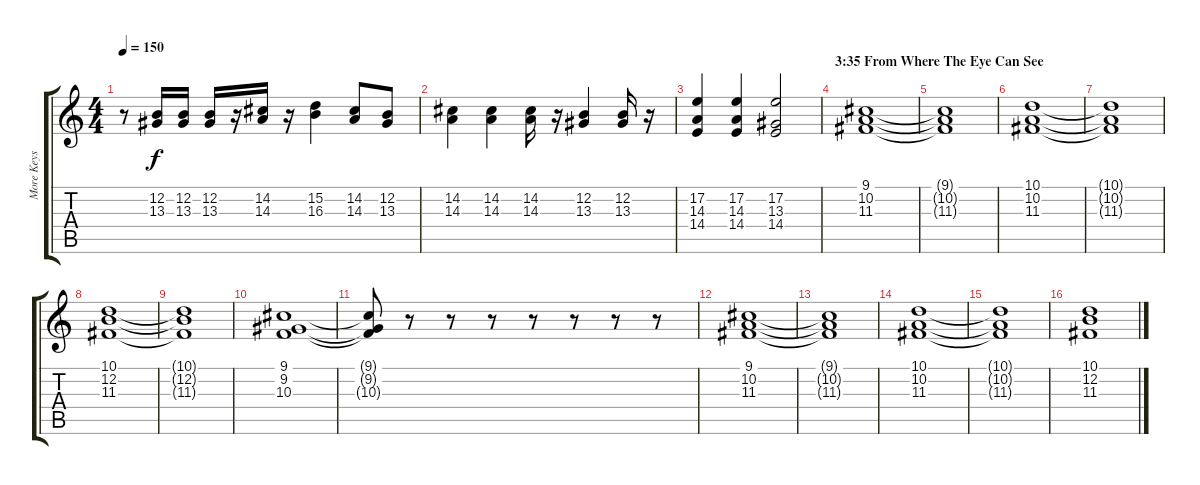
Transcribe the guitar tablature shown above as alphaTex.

\track ("More Keys" "More Keys") {instrument stringensemble1}
\staff {score tabs}
\tuning (E4 B3 G3 D3 A2 E2) {hide}
\ts (4 4)
\tempo 150
\clef g2
\ks c
r.8{dy f} (12.2 13.3).16 (12.2 13.3).16 (12.2 13.3).16 r.16 (14.2 14.3).16 r.16 (15.2 16.3).4 (14.2 14.3).8 (12.2 13.3).8 |
(14.2 14.3).4 (14.2 14.3).4 (14.2 14.3).16 r.16 (12.2 13.3).4 (12.2 13.3).16 r.16 |
(17.2 14.3 14.4).4 (17.2 14.3 14.4).4 (17.2 13.3 14.4).2 |
\section ("" "3:35 From Where The Eye Can See")
(9.1 10.2 11.3).1 |
(9.1{t} 10.2{t} 11.3{t}).1 |
(10.1 10.2 11.3).1 |
(10.1{t} 10.2{t} 11.3{t}).1 |
(10.1 12.2 11.3).1 |
(10.1{t} 12.2{t} 11.3{t}).1 |
(9.1 9.2 10.3).1 |
(9.1{t} 9.2{t} 10.3{t}).8 r.8 r.8 r.8 r.8 r.8 r.8 r.8 |
(9.1 10.2 11.3).1 |
(9.1{t} 10.2{t} 11.3{t}).1 |
(10.1 10.2 11.3).1 |
(10.1{t} 10.2{t} 11.3{t}).1 |
(10.1 12.2 11.3).1
